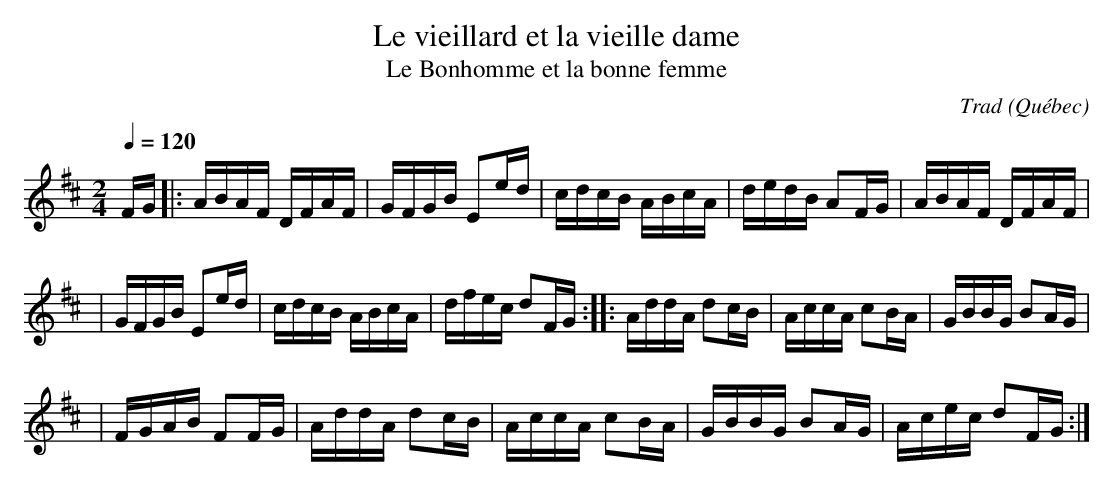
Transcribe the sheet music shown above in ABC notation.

X:1
T:Le vieillard et la vieille dame
T:Le Bonhomme et la bonne femme
C:Trad
O:Québec
Q:1/4=120
M:2/4
L:1/16
K:D
FG \
|: ABAF DFAF | GFGB E2ed | cdcB ABcA | dedB A2FG | ABAF DFAF |
| GFGB E2ed | cdcB ABcA | dfec d2FG :: AddA d2cB | AccA c2BA | GBBG B2AG |
| FGAB F2FG | AddA d2cB | AccA c2BA | GBBG B2AG | Acec d2FG :|
